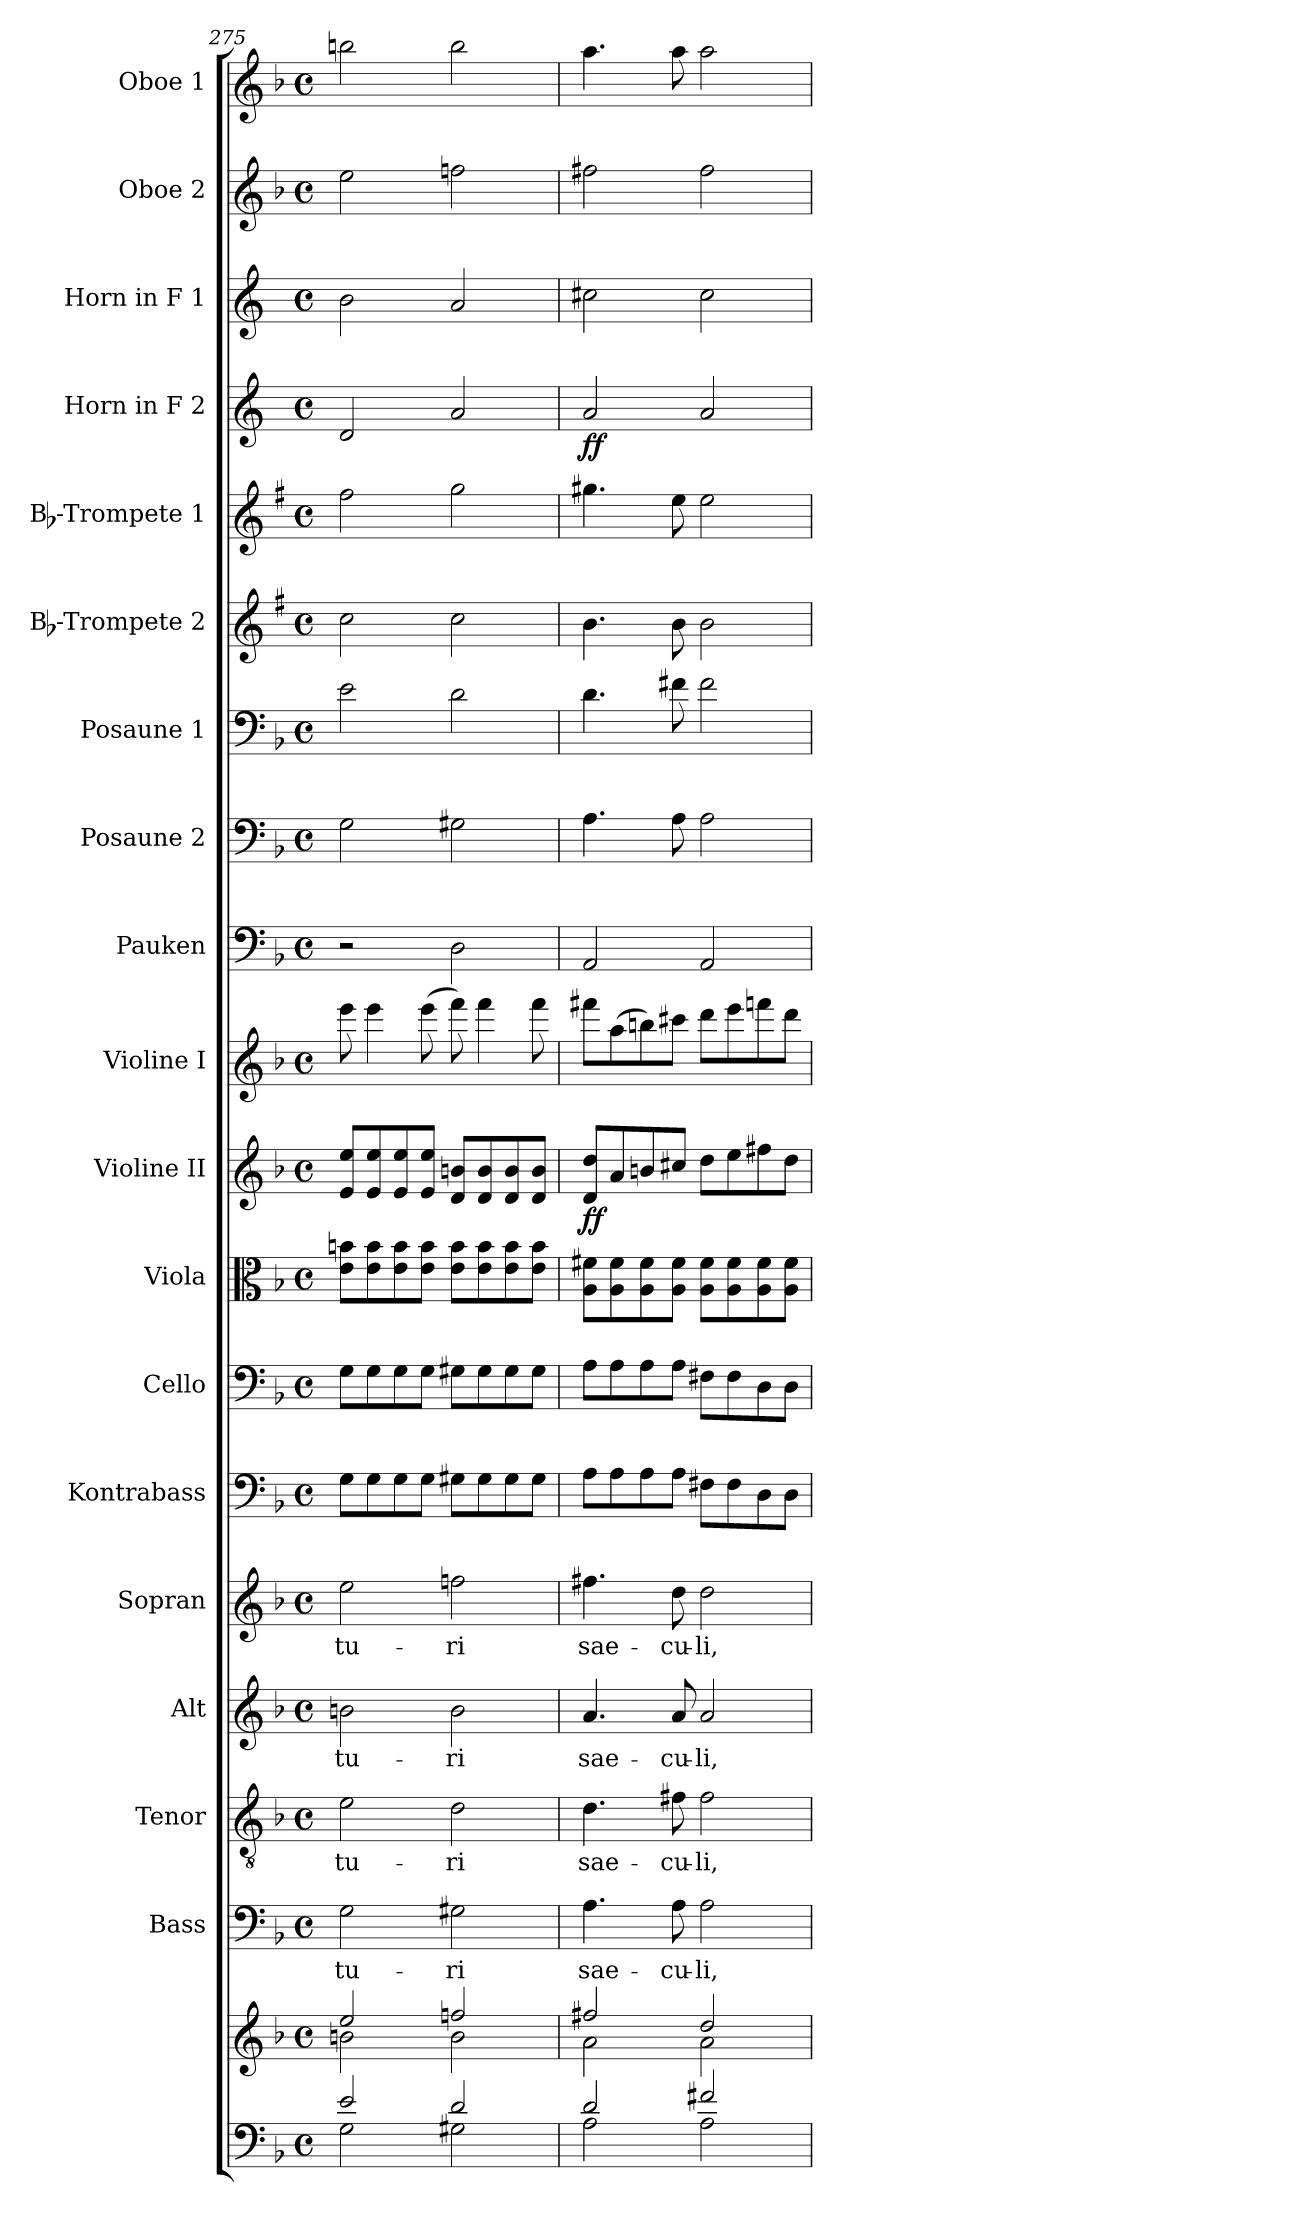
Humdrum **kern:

**kern	**kern	**kern	**text	**kern	**text	**kern	**text	**kern	**text	**kern	**kern	**kern	**kern	**dynam	**kern	**kern	**kern	**kern	**kern	**kern	**kern	**dynam	**kern	**kern	**kern
*part19	*part19	*part18	*part18	*part17	*part17	*part16	*part16	*part15	*part15	*part14	*part13	*part12	*part11	*part11	*part10	*part9	*part8	*part7	*part6	*part5	*part4	*part4	*part3	*part2	*part1
*staff20	*staff19	*staff18	*staff18	*staff17	*staff17	*staff16	*staff16	*staff15	*staff15	*staff14	*staff13	*staff12	*staff11	*staff11	*staff10	*staff9	*staff8	*staff7	*staff6	*staff5	*staff4	*staff4	*staff3	*staff2	*staff1
*	*	*I"Bass	*	*I"Tenor	*	*I"Alt	*	*I"Sopran	*	*I"Kontrabass	*I"Cello	*I"Viola	*I"Violine II	*	*I"Violine I	*I"Pauken	*I"Posaune 2	*I"Posaune 1	*I"Bb-Trompete 2	*I"Bb-Trompete 1	*I"Horn in F 2	*	*I"Horn in F 1	*I"Oboe 2	*I"Oboe 1
*	*	*I'B.	*	*I'T.	*	*I'A.	*	*I'S.	*	*I'Kb.	*	*I'Vla.	*I'Vl. II	*	*I'Vl. I	*I'Pk.	*I'Pos. 2	*I'Pos. 1	*I'Bb Trp. 2	*I'Bb Trp. 1	*	*	*	*I'Ob. 2	*I'Ob. 1
*clefF4	*clefG2	*clefF4	*	*clefGv2	*	*clefG2	*	*clefG2	*	*clefF4	*clefF4	*clefC3	*clefG2	*	*clefG2	*clefF4	*clefF4	*clefF4	*clefG2	*clefG2	*clefG2	*	*clefG2	*clefG2	*clefG2
*	*	*	*	*	*	*	*	*	*	*ITrd7c12	*	*	*	*	*	*	*	*	*ITrd1c2	*ITrd1c2	*ITrd4c7	*	*ITrd4c7	*	*
*k[b-]	*k[b-]	*k[b-]	*	*k[b-]	*	*k[b-]	*	*k[b-]	*	*k[b-]	*k[b-]	*k[b-]	*k[b-]	*	*k[b-]	*k[b-]	*k[b-]	*k[b-]	*k[b-]	*k[b-]	*k[b-]	*	*k[b-]	*k[b-]	*k[b-]
*F:	*F:	*F:	*	*F:	*	*F:	*	*F:	*	*F:	*F:	*F:	*F:	*	*F:	*F:	*F:	*F:	*F:	*F:	*F:	*	*F:	*F:	*F:
*M4/4	*M4/4	*M4/4	*	*M4/4	*	*M4/4	*	*M4/4	*	*M4/4	*M4/4	*M4/4	*M4/4	*	*M4/4	*M4/4	*M4/4	*M4/4	*M4/4	*M4/4	*M4/4	*	*M4/4	*M4/4	*M4/4
*met(c)	*met(c)	*met(c)	*	*met(c)	*	*met(c)	*	*met(c)	*	*met(c)	*met(c)	*met(c)	*met(c)	*	*met(c)	*met(c)	*met(c)	*met(c)	*met(c)	*met(c)	*met(c)	*	*met(c)	*met(c)	*met(c)
=275	=275	=275	=275	=275	=275	=275	=275	=275	=275	=275	=275	=275	=275	=275	=275	=275	=275	=275	=275	=275	=275	=275	=275	=275	=275
*^	*^	*	*	*	*	*	*	*	*	*	*	*	*	*	*	*	*	*	*	*	*	*	*	*	*
!	!	!	!	!	!LO:LY:b	!	!LO:LY:b	!	!LO:LY:b	!	!LO:LY:b	!	!	!	!	!	!	!	!	!	!	!	!	!	!	!	!
2e/	2G\	2ee/	2bn\	2G\	-tu-	2e\	-tu-	2bn\	-tu-	2ee\	-tu-	8GG\L	8G\L	8e\ 8bn\L	8e/ 8ee/L	.	8eee\	2r	2G\	2e\	2b-\	2ee\	2G/	.	2e\	2ee\	2bbn\
.	.	.	.	.	.	.	.	.	.	.	.	8GG\	8G\	8e\ 8b\	8e/ 8ee/	.	4eee\	.	.	.	.	.	.	.	.	.	.
.	.	.	.	.	.	.	.	.	.	.	.	8GG\	8G\	8e\ 8b\	8e/ 8ee/	.	.	.	.	.	.	.	.	.	.	.	.
.	.	.	.	.	.	.	.	.	.	.	.	8GG\J	8G\J	8e\ 8b\J	8e/ 8ee/J	.	(>8eee\	.	.	.	.	.	.	.	.	.	.
!	!	!	!	!	!LO:LY:b	!	!LO:LY:b	!	!LO:LY:b	!	!LO:LY:b	!	!	!	!	!	!	!	!	!	!	!	!	!	!	!	!
2d/	2G#X\	2ffn/	2b\	2G#X\	-ri	2d\	-ri	2b\	-ri	2ffn\	-ri	8GG#X\L	8G#X\L	8e\ 8b\L	8d/ 8bn/L	.	8fff\)	2D\	2G#X\	2d\	2b-\	2ff\	2d/	.	2d/	2ffn\	2bb\
.	.	.	.	.	.	.	.	.	.	.	.	8GG#\	8G#\	8e\ 8b\	8d/ 8b/	.	4fff\	.	.	.	.	.	.	.	.	.	.
.	.	.	.	.	.	.	.	.	.	.	.	8GG#\	8G#\	8e\ 8b\	8d/ 8b/	.	.	.	.	.	.	.	.	.	.	.	.
.	.	.	.	.	.	.	.	.	.	.	.	8GG#\J	8G#\J	8e\ 8b\J	8d/ 8b/J	.	8fff\	.	.	.	.	.	.	.	.	.	.
=276	=276	=276	=276	=276	=276	=276	=276	=276	=276	=276	=276	=276	=276	=276	=276	=276	=276	=276	=276	=276	=276	=276	=276	=276	=276	=276	=276
!	!	!	!	!	!LO:LY:b	!	!LO:LY:b	!	!LO:LY:b	!	!LO:LY:b	!	!	!	!	!LO:DY:b	!	!	!	!	!	!	!	!LO:DY:b	!	!	!
2d/	2A\	2ff#X/	2a\	4.A\	sae-	4.d\	sae-	4.a/	sae-	4.ff#X\	sae-	8AA\L	8A\L	8A\ 8f#X\L	8d/ 8dd/L	ff	8fff#X\L	2AA/	4.A\	4.d\	4.a\	4.ff#X\	2d/	ff	2f#X\	2ff#X\	4.aa\
.	.	.	.	.	.	.	.	.	.	.	.	8AA\	8A\	8A\ 8f#\	8a/	.	(>8aa\	.	.	.	.	.	.	.	.	.	.
.	.	.	.	.	.	.	.	.	.	.	.	8AA\	8A\	8A\ 8f#\	8bn/	.	8bbn\)	.	.	.	.	.	.	.	.	.	.
!	!	!	!	!	!LO:LY:b	!	!LO:LY:b	!	!LO:LY:b	!	!LO:LY:b	!	!	!	!	!	!	!	!	!	!	!	!	!	!	!	!
.	.	.	.	8A\	-cu-	8f#X\	-cu-	8a/	-cu-	8dd\	-cu-	8AA\J	8A\J	8A\ 8f#\J	8cc#X/J	.	8ccc#X\J	.	8A\	8f#X\	8a\	8dd\	.	.	.	.	8aa\
!	!	!	!	!	!LO:LY:b	!	!LO:LY:b	!	!LO:LY:b	!	!LO:LY:b	!	!	!	!	!	!	!	!	!	!	!	!	!	!	!	!
2f#X/	2A\	2dd/	2a\	2A\	-li,	2f#\	-li,	2a/	-li,	2dd\	-li,	8FF#X\L	8F#X\L	8A\ 8f#\L	8dd\L	.	8ddd\L	2AA/	2A\	2f#\	2a\	2dd\	2d/	.	2f#\	2ff#\	2aa\
.	.	.	.	.	.	.	.	.	.	.	.	8FF#\	8F#\	8A\ 8f#\	8ee\	.	8eee\	.	.	.	.	.	.	.	.	.	.
.	.	.	.	.	.	.	.	.	.	.	.	8DD\	8D\	8A\ 8f#\	8ff#X\	.	8fffn\	.	.	.	.	.	.	.	.	.	.
.	.	.	.	.	.	.	.	.	.	.	.	8DD\J	8D\J	8A\ 8f#\J	8dd\J	.	8ddd\J	.	.	.	.	.	.	.	.	.	.
*v	*v	*	*	*	*	*	*	*	*	*	*	*	*	*	*	*	*	*	*	*	*	*	*	*	*	*	*
*	*v	*v	*	*	*	*	*	*	*	*	*	*	*	*	*	*	*	*	*	*	*	*	*	*	*	*
=	=	=	=	=	=	=	=	=	=	=	=	=	=	=	=	=	=	=	=	=	=	=	=	=	=
*-	*-	*-	*-	*-	*-	*-	*-	*-	*-	*-	*-	*-	*-	*-	*-	*-	*-	*-	*-	*-	*-	*-	*-	*-	*-
